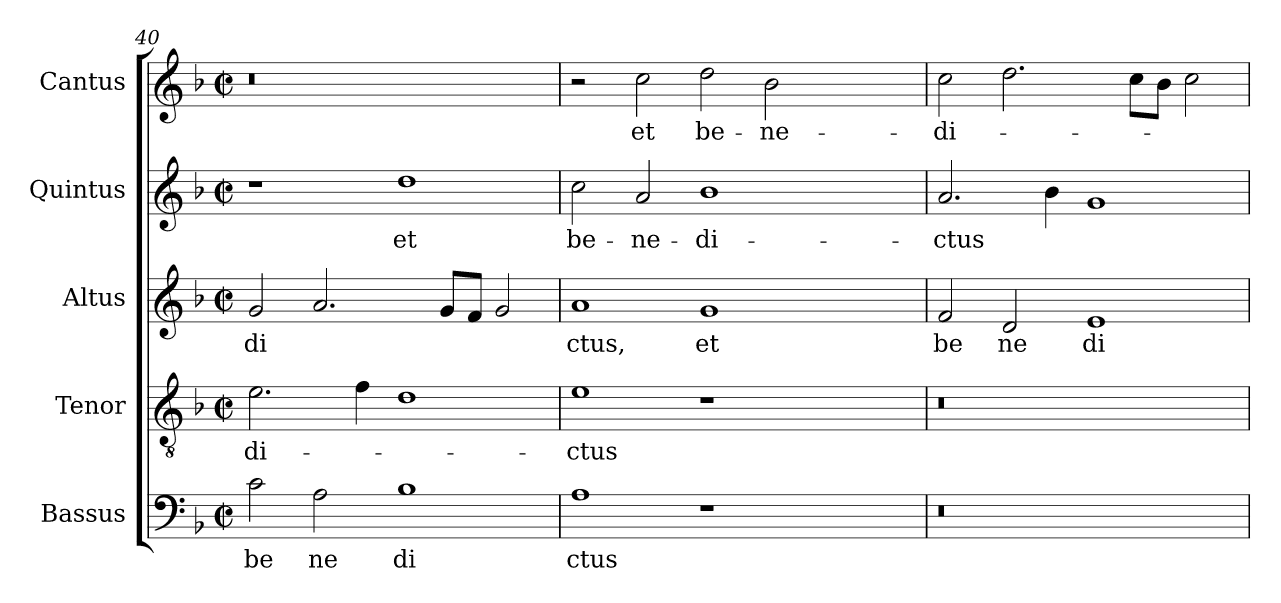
**kern	**text	**kern	**text	**kern	**text	**kern	**text	**kern	**text
*part5	*part5	*part4	*part4	*part3	*part3	*part2	*part2	*part1	*part1
*staff5	*staff5	*staff4	*staff4	*staff3	*staff3	*staff2	*staff2	*staff1	*staff1
*I"Bassus	*	*I"Tenor	*	*I"Altus	*	*I"Quintus	*	*I"Cantus	*
!!LO:PB:g=z
*clefF4	*	*clefGv2	*	*clefG2	*	*clefG2	*	*clefG2	*
*k[b-]	*	*k[b-]	*	*k[b-]	*	*k[b-]	*	*k[b-]	*
*F:	*	*F:	*	*F:	*	*F:	*	*F:	*
*M2/2	*	*M2/2	*	*M2/2	*	*M2/2	*	*M2/2	*
*met(c|)	*	*met(c|)	*	*met(c|)	*	*met(c|)	*	*met(c|)	*
=40	=40	=40	=40	=40	=40	=40	=40	=40	=40
!	!LO:LY:b:cj	!	!LO:LY:b:cj	!	!LO:LY:b:cj	!	!	!	!
2c\	be	2.e\	di-	2g/	-di	1r	.	0r	.
!	!LO:LY:b:cj	!	!	!	!	!	!	!	!
2A\	ne	.	.	2.a/	.	.	.	.	.
.	.	4f\	.	.	.	.	.	.	.
!	!LO:LY:b:cj	!	!	!	!	!	!LO:LY:b:cj	!	!
1B-	di	1d	.	.	.	1dd	et	.	.
.	.	.	.	8g/L	.	.	.	.	.
.	.	.	.	8f/J	.	.	.	.	.
.	.	.	.	2g/	.	.	.	.	.
=41	=41	=41	=41	=41	=41	=41	=41	=41	=41
!	!LO:LY:b:cj	!	!LO:LY:b:cj	!	!LO:LY:b:cj	!	!LO:LY:b:cj	!	!
1A	ctus	1e	-ctus	1a	ctus,	2cc\	be-	2r	.
!	!	!	!	!	!	!	!LO:LY:b:cj	!	!LO:LY:b:cj
.	.	.	.	.	.	2a/	-ne-	2cc\	et
!LO:N:vis=1	!	!LO:N:vis=1	!	!	!LO:LY:b:cj	!	!LO:LY:b:cj	!	!LO:LY:b:cj
0r	.	0r	.	1g	et	1b-	-di-	2dd\	be-
!	!	!	!	!	!	!	!	!	!LO:LY:b:cj
.	.	.	.	.	.	.	.	2b-\	-ne-
.	.	.	.	1ryy	.	1ryy	.	1ryy	.
=42	=42	=42	=42	=42	=42	=42	=42	=42	=42
!	!	!	!	!	!LO:LY:b:cj	!	!LO:LY:b	!	!LO:LY:b:cj
0r	.	0r	.	2f/	be	2.a/	-ctus	2cc\	-di-
!	!	!	!	!	!LO:LY:b:cj	!	!	!	!
.	.	.	.	2d/	ne	.	.	2.dd\	.
.	.	.	.	.	.	4b-\	.	.	.
!	!	!	!	!	!LO:LY:b:cj	!	!	!	!
.	.	.	.	1e	di	1g	.	.	.
.	.	.	.	.	.	.	.	8cc\L	.
.	.	.	.	.	.	.	.	8b-\J	.
.	.	.	.	.	.	.	.	2cc\	.
=	=	=	=	=	=	=	=	=	=
*-	*-	*-	*-	*-	*-	*-	*-	*-	*-
